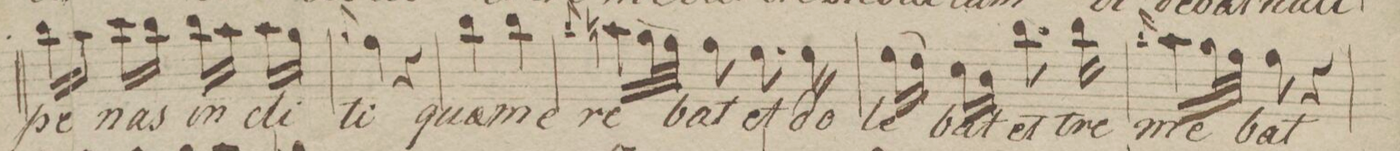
**kern	**text
*I"Alt.	*
*clefC3	*
*k[b-]	*
*M2/4	*
16cc\LL	pe-
16b-\JJ	.
16dd\LL	-nas
16cc\JJ	.
16cc\LL	in-
16b-\JJ	.
16b-\LL	-cli-
16a\JJ	.
=51	=51
8qqa/	.
4g\	-ti
4r	.
=52	=52
4cc\	quae
4cc\	me-
=53	=53
16qqcc/	.
16bn\LL	-re-
32a\L	.
32g\JJJ	.
8g\	-bat
8.f\	et
16f\	do-
=54	=54
(16f\LL	-le-
16e\JJ)	.
16d\LL	-bat
16c\JJ	.
8.cc\	et
16cc\	tre-
=55	=55
16qqcc/	.
16b-\LL	-me-
32a\L	.
32g\JJJ	.
8g\	-bat
4r	.
=56	=56
*-	*-
